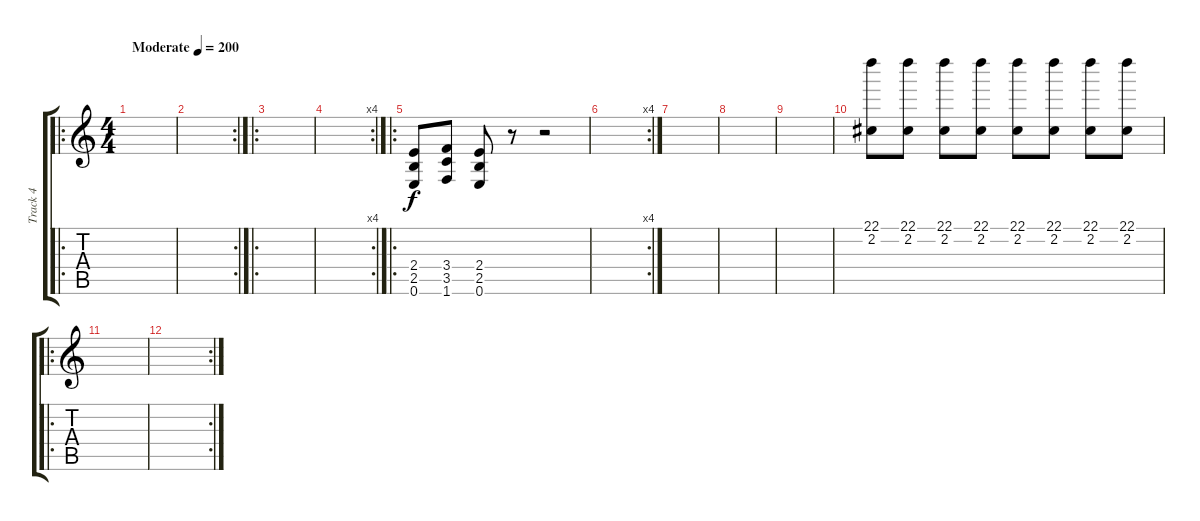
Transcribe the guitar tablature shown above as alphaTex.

\track ("Track 4" "Track 4") {instrument distortionguitar}
\staff {score tabs}
\tuning (E4 B3 G3 D3 A2 E2) {hide}
\ro
\ts (4 4)
\tempo (200 "Moderate")
\clef g2
\ks c
|
\rc 2
|
\ro
|
\rc 4
|
\ro
(2.4 2.5 0.6).8 (3.4 3.5 1.6).8 (2.4 2.5 0.6).8 r.8 r.2 |
\rc 4
|
|
|
|
(22.1 2.2).8 (22.1 2.2).8 (22.1 2.2).8 (22.1 2.2).8 (22.1 2.2).8 (22.1 2.2).8 (22.1 2.2).8 (22.1 2.2).8 |
\ro
|
\rc 2
